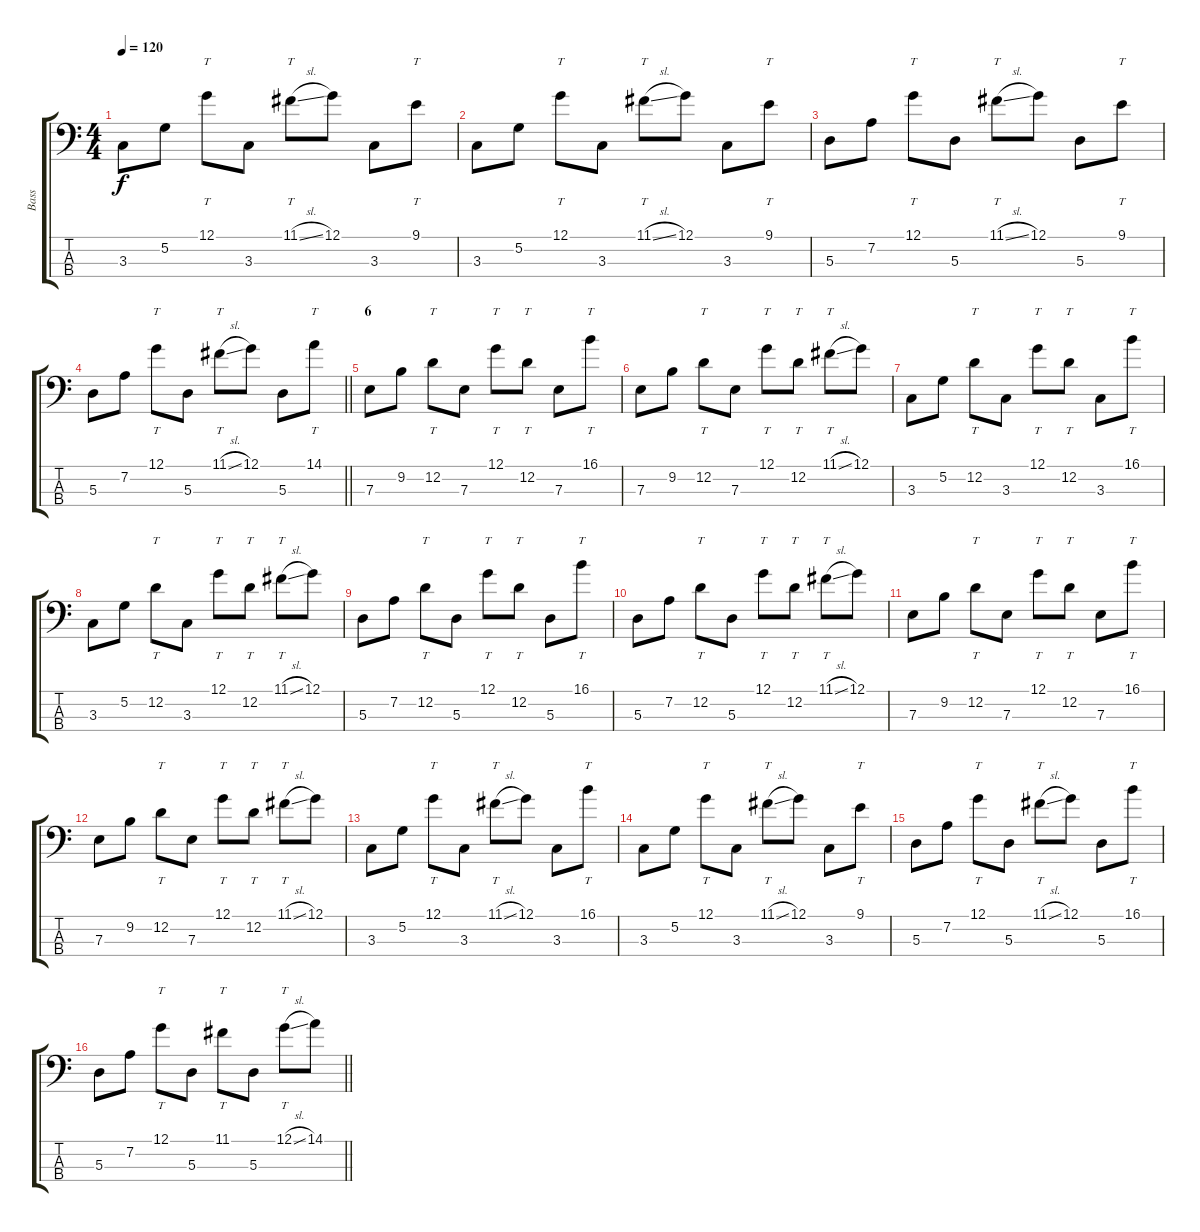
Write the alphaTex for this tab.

\track ("Bass" "Bass") {instrument electricbassfinger}
\staff {score tabs}
\tuning (G2 D2 A1 E1) {hide}
\ts (4 4)
\tempo 120
\clef f4
\ks c
3.3.8{dy f} 5.2.8 12.1.8{tt} 3.3.8 11.1{sl}.8{tt} 12.1.8 3.3.8 9.1.8{tt} |
3.3.8 5.2.8 12.1.8{tt} 3.3.8 11.1{sl}.8{tt} 12.1.8 3.3.8 9.1.8{tt} |
5.3.8 7.2.8 12.1.8{tt} 5.3.8 11.1{sl}.8{tt} 12.1.8 5.3.8 9.1.8{tt} |
\barLineRight lightlight
5.3.8 7.2.8 12.1.8{tt} 5.3.8 11.1{sl}.8{tt} 12.1.8 5.3.8 14.1.8{tt} |
\section ("" "6")
7.3.8 9.2.8 12.2.8{tt} 7.3.8 12.1.8{tt} 12.2.8{tt} 7.3.8 16.1.8{tt} |
7.3.8 9.2.8 12.2.8{tt} 7.3.8 12.1.8{tt} 12.2.8{tt} 11.1{sl}.8{tt} 12.1.8 |
3.3.8 5.2.8 12.2.8{tt} 3.3.8 12.1.8{tt} 12.2.8{tt} 3.3.8 16.1.8{tt} |
3.3.8 5.2.8 12.2.8{tt} 3.3.8 12.1.8{tt} 12.2.8{tt} 11.1{sl}.8{tt} 12.1.8 |
5.3.8 7.2.8 12.2.8{tt} 5.3.8 12.1.8{tt} 12.2.8{tt} 5.3.8 16.1.8{tt} |
5.3.8 7.2.8 12.2.8{tt} 5.3.8 12.1.8{tt} 12.2.8{tt} 11.1{sl}.8{tt} 12.1.8 |
7.3.8 9.2.8 12.2.8{tt} 7.3.8 12.1.8{tt} 12.2.8{tt} 7.3.8 16.1.8{tt} |
7.3.8 9.2.8 12.2.8{tt} 7.3.8 12.1.8{tt} 12.2.8{tt} 11.1{sl}.8{tt} 12.1.8 |
3.3.8 5.2.8 12.1.8{tt} 3.3.8 11.1{sl}.8{tt} 12.1.8 3.3.8 16.1.8{tt} |
3.3.8 5.2.8 12.1.8{tt} 3.3.8 11.1{sl}.8{tt} 12.1.8 3.3.8 9.1.8{tt} |
5.3.8 7.2.8 12.1.8{tt} 5.3.8 11.1{sl}.8{tt} 12.1.8 5.3.8 16.1.8{tt} |
\barLineRight lightlight
5.3.8 7.2.8 12.1.8{tt} 5.3.8 11.1.8{tt} 5.3.8 12.1{sl}.8{tt} 14.1.8
